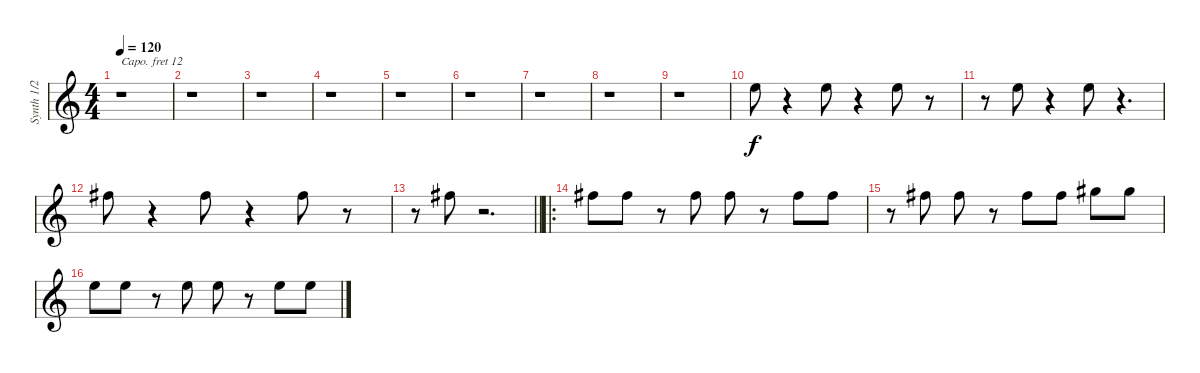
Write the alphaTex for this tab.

\track ("Synth 1/2" "Synth 1/2") {instrument pad7halo}
\staff {score}
\capo 12
\tuning (E4 C4 G3 C3 G2 C2) {hide}
\ts (4 4)
\tempo 120
\clef g2
\ks c
r.1{dy f} |
r.1 |
r.1 |
r.1 |
r.1 |
r.1 |
r.1 |
r.1 |
r.1 |
9.3.8 r.4 9.3.8 r.4 9.3.8 r.8 |
r.8 9.3.8 r.4 9.3.8 r.4{d} |
11.3.8 r.4 11.3.8 r.4 11.3.8 r.8 |
\barLineRight lightlight
r.8 11.3.8 r.2{d} |
\ro
11.3.8{volume 6 balance 5 instrument lead4chiff} 11.3.8 r.8 11.3.8 11.3.8 r.8 11.3.8 11.3.8 |
r.8 11.3.8 11.3.8 r.8 11.3.8 11.3.8 13.3.8 13.3.8 |
16.4.8 16.4.8 r.8 16.4.8 16.4.8 r.8 16.4.8 16.4.8
